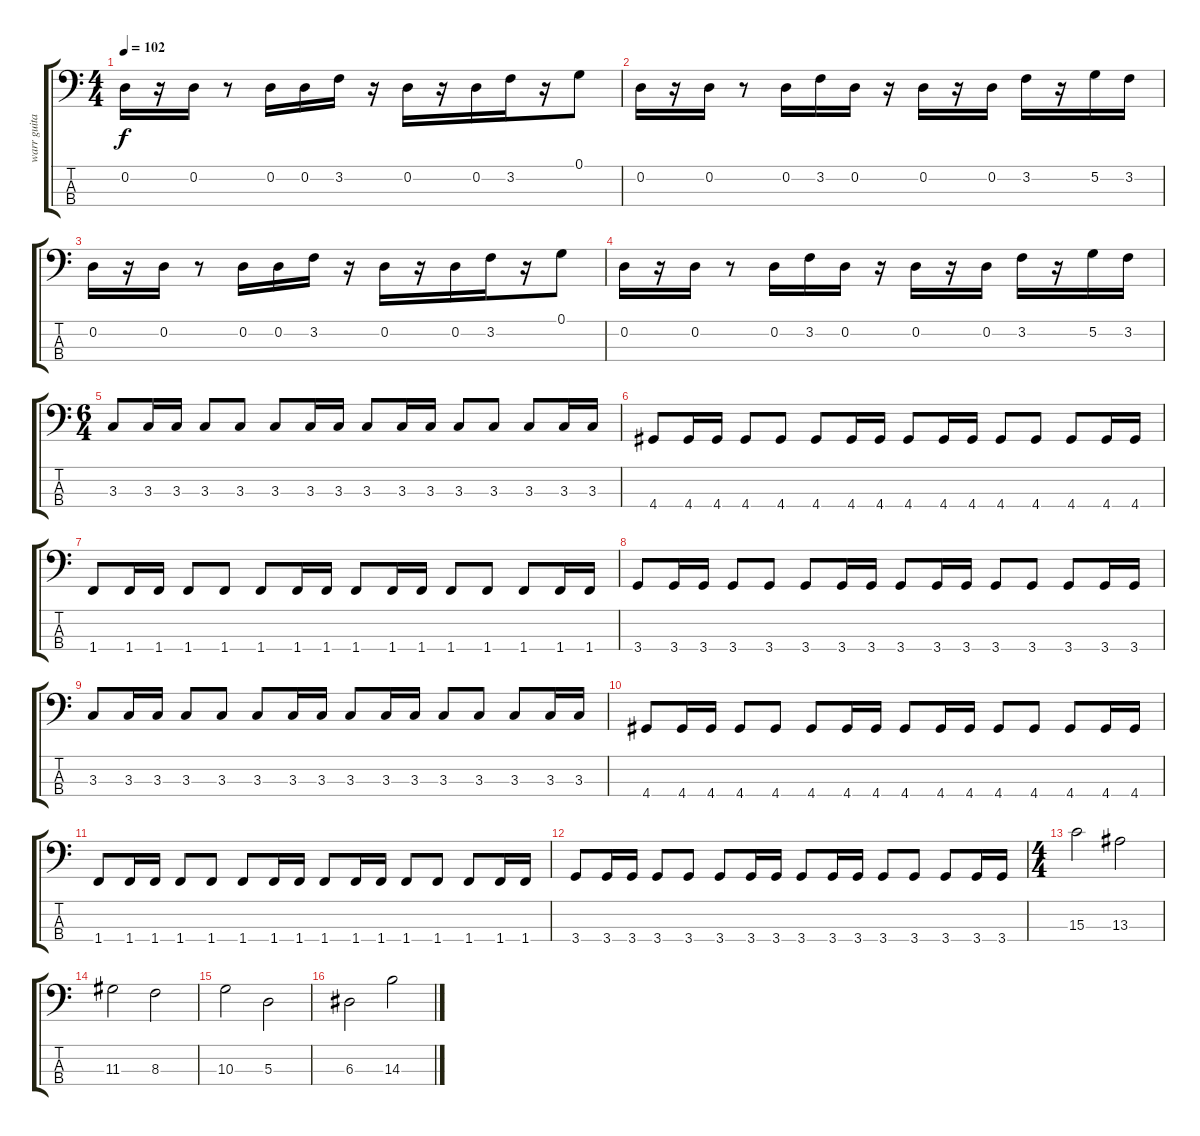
\track ("warr guitar" "warr guita") {instrument electricbasspick}
\staff {score tabs}
\tuning (G2 D2 A1 E1) {hide}
\ts (4 4)
\tempo 102
\clef f4
\ks c
0.2.16{dy f} r.16 0.2.16 r.8 0.2.16 0.2.16 3.2.16 r.16 0.2.16 r.16 0.2.16{beam merge} 3.2.16 r.16 0.1.8 |
0.2.16 r.16 0.2.16 r.8 0.2.16 3.2.16 0.2.16 r.16 0.2.16 r.16 0.2.16 3.2.16 r.16 5.2.16 3.2.16 |
0.2.16 r.16 0.2.16 r.8 0.2.16 0.2.16 3.2.16 r.16 0.2.16 r.16 0.2.16{beam merge} 3.2.16 r.16 0.1.8 |
0.2.16 r.16 0.2.16 r.8 0.2.16 3.2.16 0.2.16 r.16 0.2.16 r.16 0.2.16 3.2.16 r.16 5.2.16 3.2.16 |
\ts (6 4)
3.3.8 3.3.16 3.3.16 3.3.8 3.3.8 3.3.8 3.3.16 3.3.16 3.3.8 3.3.16 3.3.16 3.3.8 3.3.8 3.3.8 3.3.16 3.3.16 |
4.4.8 4.4.16 4.4.16 4.4.8 4.4.8 4.4.8 4.4.16 4.4.16 4.4.8 4.4.16 4.4.16 4.4.8 4.4.8 4.4.8 4.4.16 4.4.16 |
1.4.8 1.4.16 1.4.16 1.4.8 1.4.8 1.4.8 1.4.16 1.4.16 1.4.8 1.4.16 1.4.16 1.4.8 1.4.8 1.4.8 1.4.16 1.4.16 |
3.4.8 3.4.16 3.4.16 3.4.8 3.4.8 3.4.8 3.4.16 3.4.16 3.4.8 3.4.16 3.4.16 3.4.8 3.4.8 3.4.8 3.4.16 3.4.16 |
3.3.8 3.3.16 3.3.16 3.3.8 3.3.8 3.3.8 3.3.16 3.3.16 3.3.8 3.3.16 3.3.16 3.3.8 3.3.8 3.3.8 3.3.16 3.3.16 |
4.4.8 4.4.16 4.4.16 4.4.8 4.4.8 4.4.8 4.4.16 4.4.16 4.4.8 4.4.16 4.4.16 4.4.8 4.4.8 4.4.8 4.4.16 4.4.16 |
1.4.8 1.4.16 1.4.16 1.4.8 1.4.8 1.4.8 1.4.16 1.4.16 1.4.8 1.4.16 1.4.16 1.4.8 1.4.8 1.4.8 1.4.16 1.4.16 |
3.4.8 3.4.16 3.4.16 3.4.8 3.4.8 3.4.8 3.4.16 3.4.16 3.4.8 3.4.16 3.4.16 3.4.8 3.4.8 3.4.8 3.4.16 3.4.16 |
\ts (4 4)
15.3.2 13.3.2 |
11.3.2 8.3.2 |
10.3.2 5.3.2 |
6.3.2 14.3.2
